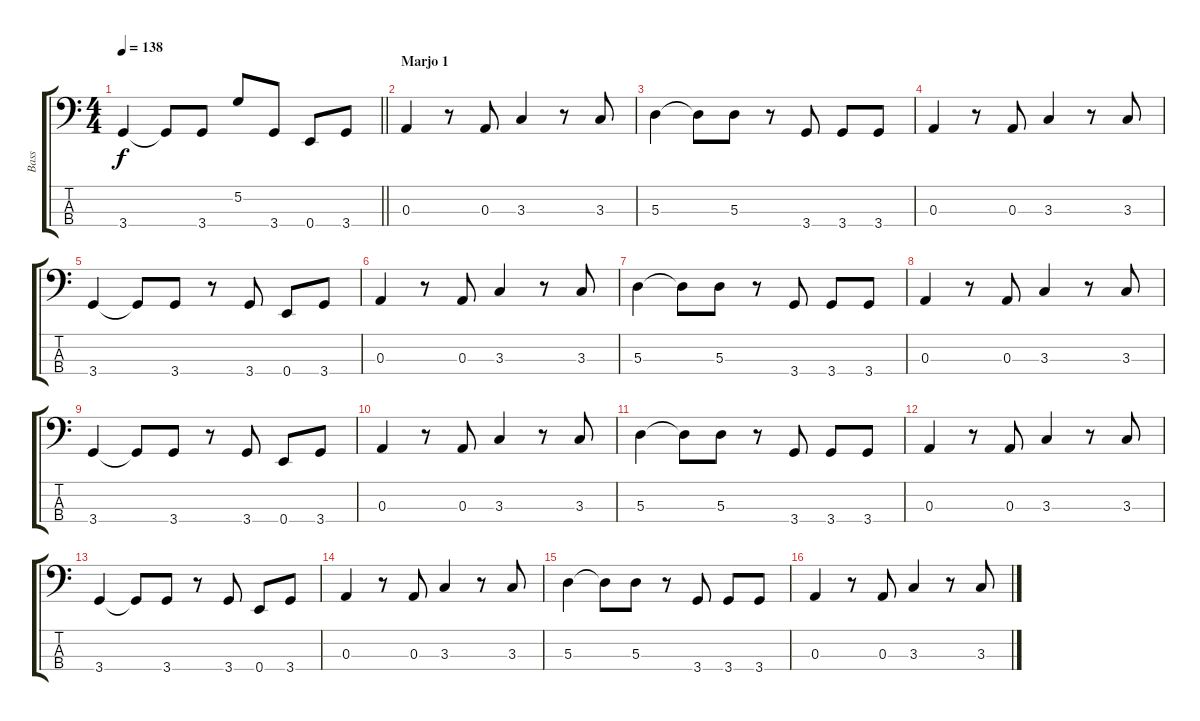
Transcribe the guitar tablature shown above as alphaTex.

\track ("Bass" "Bass") {instrument electricbassfinger}
\staff {score tabs}
\tuning (G2 D2 A1 E1) {hide}
\ts (4 4)
\tempo 138
\clef f4
\barLineRight lightlight
\ks aminor
3.4.4{dy f} 3.4{t}.8 3.4.8 5.2.8 3.4.8 0.4.8 3.4.8 |
\section ("" "Marjo 1")
0.3.4 r.8 0.3.8 3.3.4 r.8 3.3.8 |
5.3.4 5.3{t}.8 5.3.8 r.8 3.4.8 3.4.8 3.4.8 |
0.3.4 r.8 0.3.8 3.3.4 r.8 3.3.8 |
3.4.4 3.4{t}.8 3.4.8 r.8 3.4.8 0.4.8 3.4.8 |
0.3.4 r.8 0.3.8 3.3.4 r.8 3.3.8 |
5.3.4 5.3{t}.8 5.3.8 r.8 3.4.8 3.4.8 3.4.8 |
0.3.4 r.8 0.3.8 3.3.4 r.8 3.3.8 |
3.4.4 3.4{t}.8 3.4.8 r.8 3.4.8 0.4.8 3.4.8 |
0.3.4 r.8 0.3.8 3.3.4 r.8 3.3.8 |
5.3.4 5.3{t}.8 5.3.8 r.8 3.4.8 3.4.8 3.4.8 |
0.3.4 r.8 0.3.8 3.3.4 r.8 3.3.8 |
3.4.4 3.4{t}.8 3.4.8 r.8 3.4.8 0.4.8 3.4.8 |
0.3.4 r.8 0.3.8 3.3.4 r.8 3.3.8 |
5.3.4 5.3{t}.8 5.3.8 r.8 3.4.8 3.4.8 3.4.8 |
0.3.4 r.8 0.3.8 3.3.4 r.8 3.3.8
